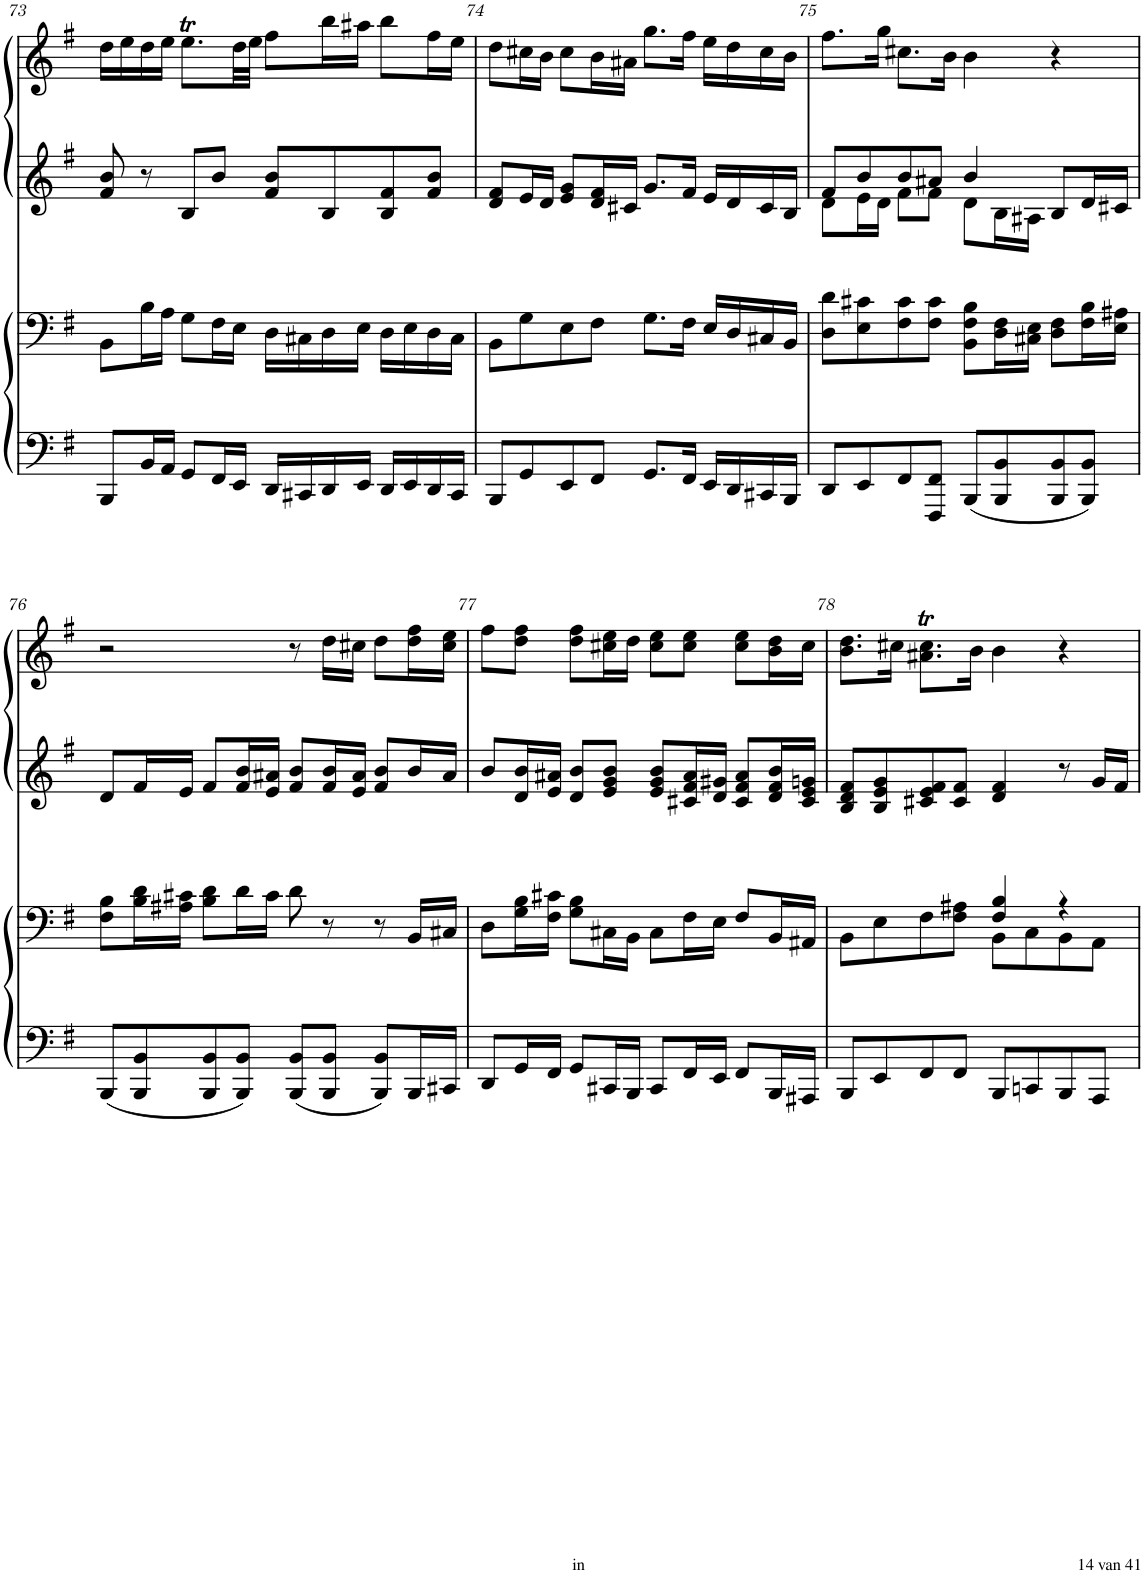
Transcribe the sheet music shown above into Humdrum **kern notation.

**kern	**kern	**kern	**kern
*part2	*part2	*part1	*part1
*staff4	*staff3	*staff2	*staff1
*I"Secondo	*	*I"Primo	*
!!LO:PB:g=z
*clefF4	*clefF4	*clefG2	*clefG2
*k[f#]	*k[f#]	*k[f#]	*k[f#]
*M2/2	*M2/2	*M2/2	*M2/2
*met(c|)	*met(c|)	*met(c|)	*met(c|)
=73	=73	=73	=73
8BBB/L	8BB\L	8f#/ 8b/	16dd\LL
.	.	.	16ee\
16BB/L	16B\L	8r	16dd\
16AA/JJ	16A\JJ	.	16ee\JJ
8GG/L	8G\L	8B/L	8.eeT\L
16FF#/L	16F#\L	8b/J	.
16EE/JJ	16E\JJ	.	32dd\LL
.	.	.	32ee\JJJ
16DD/LL	16D\LL	8f#/ 8b/L	8ff#\L
16CC#X/	16C#X\	.	.
16DD/	16D\	8B/	16bb\L
16EE/JJ	16E\JJ	.	16aa#X\JJ
16DD/LL	16D\LL	8B/ 8f#/	8bb\L
16EE/	16E\	.	.
16DD/	16D\	8f#/ 8b/J	16ff#\L
16CC#/JJ	16C#\JJ	.	16ee\JJ
=74	=74	=74	=74
8BBB/L	8BB\L	8d/ 8f#/L	8dd\L
8GG/	8G\	16e/L	16cc#X\L
.	.	16d/JJ	16b\JJ
8EE/	8E\	8e/ 8g/L	8cc#\L
8FF#/J	8F#\J	16d/ 16f#/L	16b\L
.	.	16c#X/JJ	16a#X\JJ
8.GG/L	8.G\L	8.g/L	8.gg\L
16FF#/Jk	16F#\Jk	16f#/Jk	16ff#\Jk
16EE/LL	16E/LL	16e/LL	16ee\LL
16DD/	16D/	16d/	16dd\
16CC#X/	16C#X/	16c#/	16cc#\
16BBB/JJ	16BB/JJ	16B/JJ	16b\JJ
=75	=75	=75	=75
*	*	*^	*
8DD/L	8D\ 8d\L	8d\L	8f#/L	8.ff#\L
8EE/	8E\ 8c#X\	16e\L	8b/	.
.	.	16d\JJ	.	16gg\Jk
8FF#/	8F#\ 8c#\	8f#\L	8b/	8.cc#X\L
8FFF#/ 8FF#/J	8F#\ 8c#\J	8f#\J	8a#X/J	.
.	.	.	.	16b\Jk
8BBB/L	8BB\ 8F#\ 8B\L	8d\L	4b/	4b\
8BBB/ 8BB/	16D\ 16F#\L	16B\L	.	.
.	16C#X\ 16E\JJ	16A#X\JJ	.	.
8BBB/ 8BB/	8D\ 8F#\L	8B/L	4ryy	4r
8BBB/ 8BB/J	16F#\ 16B\L	16d/L	.	.
.	16E\ 16A#X\JJ	16c#X/JJ	.	.
*	*	*v	*v	*
!!LO:LB:g=z
=76	=76	=76	=76
8BBB/L	8F#\ 8B\L	8d/L	2r
8BBB/ 8BB/	16B\ 16d\L	16f#/L	.
.	16A#X\ 16c#X\JJ	16e/JJ	.
8BBB/ 8BB/	8B\ 8d\L	8f#/L	.
8BBB/ 8BB/J	16d\L	16f#/ 16b/L	.
.	16c#\JJ	16e/ 16a#X/JJ	.
8BBB/ 8BB/L	8d\	8f#/ 8b/L	8r
8BBB/ 8BB/J	8r	16f#/ 16b/L	16dd\LL
.	.	16e/ 16a#/JJ	16cc#X\JJ
8BBB/ 8BB/L	8r	8f#/ 8b/L	8dd\L
16BBB/L	16BB/LL	16b/L	16dd\ 16ff#\L
16CC#X/JJ	16C#X/JJ	16a#/JJ	16cc#\ 16ee\JJ
=77	=77	=77	=77
8DD/L	8D\L	8b/L	8ff#\L
16GG/L	16G\ 16B\L	16d/ 16b/L	8dd\ 8ff#\J
16FF#/JJ	16F#\ 16c#X\JJ	16e/ 16a#X/JJ	.
8GG/L	8G\ 8B\L	8d/ 8b/L	8dd\ 8ff#\L
16CC#X/L	16C#X\L	8e/ 8g/ 8b/J	16cc#X\ 16ee\L
16BBB/JJ	16BB\JJ	.	16dd\JJ
8CC#/L	8C#\L	8e/ 8g/ 8b/L	8cc#\ 8ee\L
16FF#/L	16F#\L	16c#X/ 16f#/ 16a#/L	8cc#\ 8ee\J
16EE/JJ	16E\JJ	16d/ 16g#X/JJ	.
8FF#/L	8F#/L	8c#/ 8f#/ 8a#/L	8cc#\ 8ee\L
16BBB/L	16BB/L	16d/ 16f#/ 16b/L	16b\ 16dd\L
16AAA#X/JJ	16AA#X/JJ	16c#/ 16e/ 16gn/JJ	16cc#\JJ
=78	=78	=78	=78
*	*^	*	*
8BBB/L	8BB\L	2ryy	8B/ 8d/ 8f#/L	8.b\ 8.dd\L
8EE/	8E\	.	8B/ 8e/ 8g/	.
.	.	.	.	16cc#X\Jk
8FF#/	8F#\	.	8c#X/ 8e/ 8f#/	8.a#X\T 8.cc#\TL
8FF#/J	8F#\ 8A#X\J	.	8c#/ 8f#/J	.
.	.	.	.	16b\Jk
8BBB/L	4F#/ 4B/	8BB\L	4d/ 4f#/	4b\
8CCn/	.	8C\	.	.
8BBB/	4r	8BB\	8r	4r
8AAA/J	.	8AA\J	16g/LL	.
.	.	.	16f#/JJ	.
*	*v	*v	*	*
=	=	=	=
*-	*-	*-	*-
